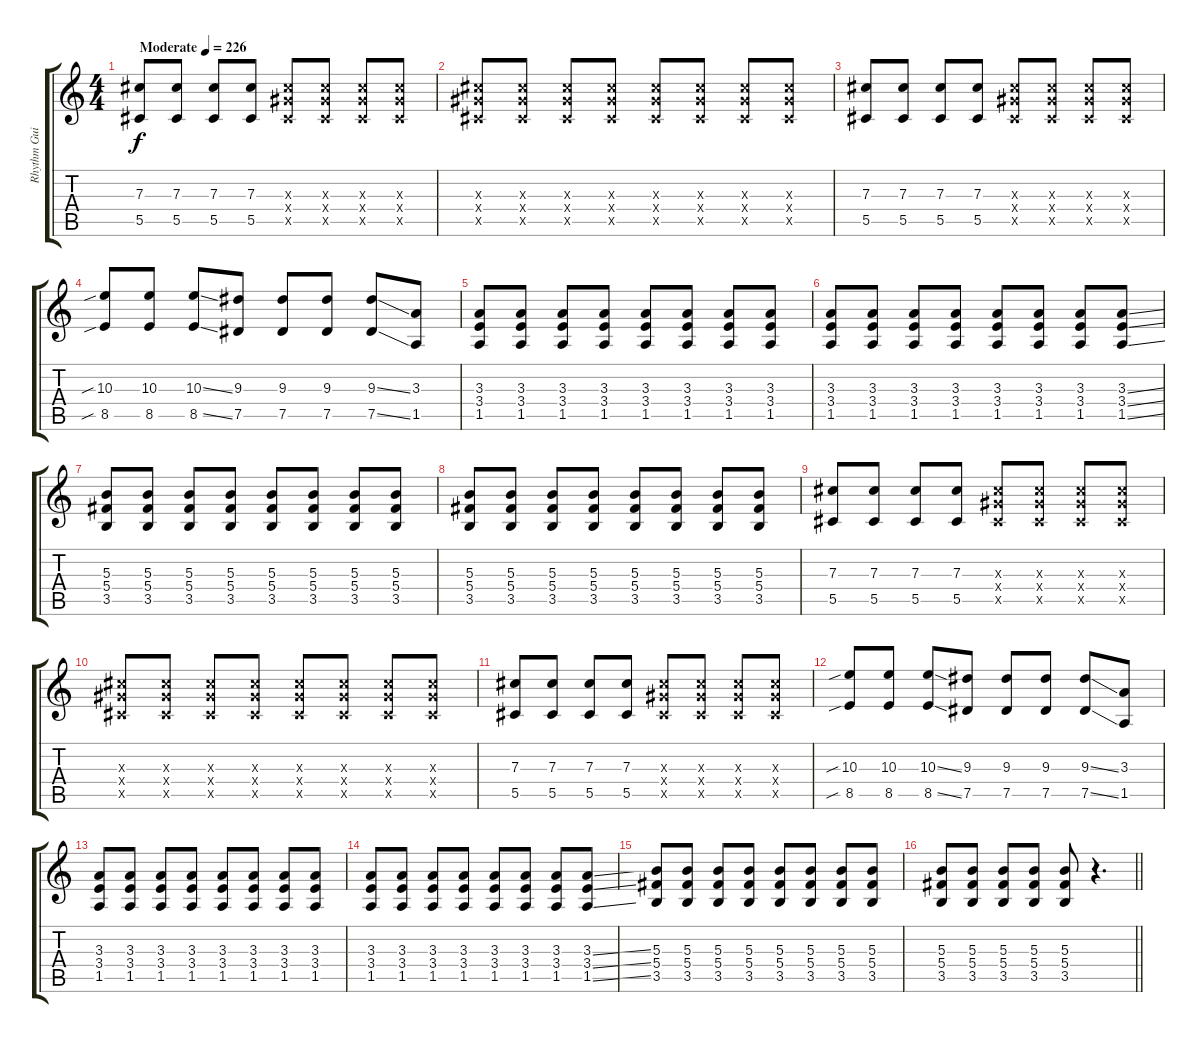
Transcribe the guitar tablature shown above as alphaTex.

\track ("Rhythm Guitar I" "Rhythm Gui") {instrument overdrivenguitar}
\staff {score tabs}
\tuning (Eb4 Bb3 Gb3 Db3 Ab2 Db2) {hide}
\ts (4 4)
\tempo (226 "Moderate")
\clef g2
\ks c
(7.3 5.5).8{dy f instrument overdrivenguitar} (7.3 5.5).8 (7.3 5.5).8 (7.3 5.5).8 (7.3{x} 7.4{x} 5.5{x}).8 (7.3{x} 7.4{x} 5.5{x}).8 (7.3{x} 7.4{x} 5.5{x}).8 (7.3{x} 7.4{x} 5.5{x}).8 |
(7.3{x} 7.4{x} 5.5{x}).8 (7.3{x} 7.4{x} 5.5{x}).8 (7.3{x} 7.4{x} 5.5{x}).8 (7.3{x} 7.4{x} 5.5{x}).8 (7.3{x} 7.4{x} 5.5{x}).8 (7.3{x} 7.4{x} 5.5{x}).8 (7.3{x} 7.4{x} 5.5{x}).8 (7.3{x} 7.4{x} 5.5{x}).8 |
(7.3 5.5).8 (7.3 5.5).8 (7.3 5.5).8 (7.3 5.5).8 (7.3{x} 7.4{x} 5.5{x}).8 (7.3{x} 7.4{x} 5.5{x}).8 (7.3{x} 7.4{x} 5.5{x}).8 (7.3{x} 7.4{x} 5.5{x}).8 |
(10.3{sib} 8.5{sib}).8 (10.3 8.5).8 (10.3{ss} 8.5{ss}).8 (9.3 7.5).8 (9.3 7.5).8 (9.3 7.5).8 (9.3{ss} 7.5{ss}).8 (3.3 1.5).8 |
(3.3 3.4 1.5).8 (3.3 3.4 1.5).8 (3.3 3.4 1.5).8 (3.3 3.4 1.5).8 (3.3 3.4 1.5).8 (3.3 3.4 1.5).8 (3.3 3.4 1.5).8 (3.3 3.4 1.5).8 |
(3.3 3.4 1.5).8 (3.3 3.4 1.5).8 (3.3 3.4 1.5).8 (3.3 3.4 1.5).8 (3.3 3.4 1.5).8 (3.3 3.4 1.5).8 (3.3 3.4 1.5).8 (3.3{ss} 3.4{ss} 1.5{ss}).8 |
(5.3 5.4 3.5).8 (5.3 5.4 3.5).8 (5.3 5.4 3.5).8 (5.3 5.4 3.5).8 (5.3 5.4 3.5).8 (5.3 5.4 3.5).8 (5.3 5.4 3.5).8 (5.3 5.4 3.5).8 |
(5.3 5.4 3.5).8 (5.3 5.4 3.5).8 (5.3 5.4 3.5).8 (5.3 5.4 3.5).8 (5.3 5.4 3.5).8 (5.3 5.4 3.5).8 (5.3 5.4 3.5).8 (5.3 5.4 3.5).8 |
(7.3 5.5).8 (7.3 5.5).8 (7.3 5.5).8 (7.3 5.5).8 (7.3{x} 7.4{x} 5.5{x}).8 (7.3{x} 7.4{x} 5.5{x}).8 (7.3{x} 7.4{x} 5.5{x}).8 (7.3{x} 7.4{x} 5.5{x}).8 |
(7.3{x} 7.4{x} 5.5{x}).8 (7.3{x} 7.4{x} 5.5{x}).8 (7.3{x} 7.4{x} 5.5{x}).8 (7.3{x} 7.4{x} 5.5{x}).8 (7.3{x} 7.4{x} 5.5{x}).8 (7.3{x} 7.4{x} 5.5{x}).8 (7.3{x} 7.4{x} 5.5{x}).8 (7.3{x} 7.4{x} 5.5{x}).8 |
(7.3 5.5).8 (7.3 5.5).8 (7.3 5.5).8 (7.3 5.5).8 (7.3{x} 7.4{x} 5.5{x}).8 (7.3{x} 7.4{x} 5.5{x}).8 (7.3{x} 7.4{x} 5.5{x}).8 (7.3{x} 7.4{x} 5.5{x}).8 |
(10.3{sib} 8.5{sib}).8 (10.3 8.5).8 (10.3{ss} 8.5{ss}).8 (9.3 7.5).8 (9.3 7.5).8 (9.3 7.5).8 (9.3{ss} 7.5{ss}).8 (3.3 1.5).8 |
(3.3 3.4 1.5).8 (3.3 3.4 1.5).8 (3.3 3.4 1.5).8 (3.3 3.4 1.5).8 (3.3 3.4 1.5).8 (3.3 3.4 1.5).8 (3.3 3.4 1.5).8 (3.3 3.4 1.5).8 |
(3.3 3.4 1.5).8 (3.3 3.4 1.5).8 (3.3 3.4 1.5).8 (3.3 3.4 1.5).8 (3.3 3.4 1.5).8 (3.3 3.4 1.5).8 (3.3 3.4 1.5).8 (3.3{ss} 3.4{ss} 1.5{ss}).8 |
(5.3 5.4 3.5).8 (5.3 5.4 3.5).8 (5.3 5.4 3.5).8 (5.3 5.4 3.5).8 (5.3 5.4 3.5).8 (5.3 5.4 3.5).8 (5.3 5.4 3.5).8 (5.3 5.4 3.5).8 |
\barLineRight lightlight
(5.3 5.4 3.5).8 (5.3 5.4 3.5).8 (5.3 5.4 3.5).8 (5.3 5.4 3.5).8 (5.3 5.4 3.5).8 r.4{d}
